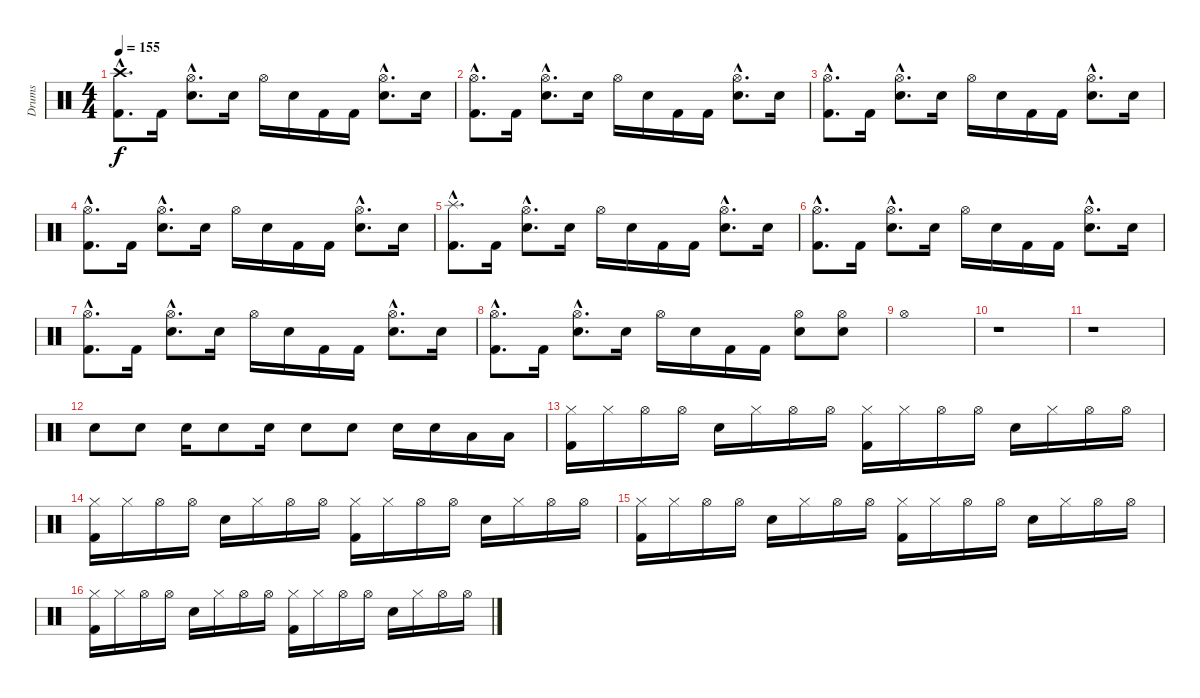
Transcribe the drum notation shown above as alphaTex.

\track ("Drums" "Drums") {instrument percussion}
\staff {score}
\articulation defaults
\ts (4 4)
\tempo 155
\clef neutral
\ks c
("Kick (hit) 2"{hac} "Crash high (hit)"{hac}).8{d dy f} "Kick (hit) 2".16 ("Electric Snare (hit)"{hac} "Hi-Hat (open)"{hac}).8{d} "Electric Snare (hit)".16 "Hi-Hat (open)".16 "Electric Snare (hit)".16 "Kick (hit) 2".16 "Kick (hit) 2".16 ("Electric Snare (hit)"{hac} "Hi-Hat (open)"{hac}).8{d} "Electric Snare (hit)".16 |
("Kick (hit) 2"{hac} "Hi-Hat (open)"{hac}).8{d} "Kick (hit) 2".16 ("Electric Snare (hit)"{hac} "Hi-Hat (open)"{hac}).8{d} "Electric Snare (hit)".16 "Hi-Hat (open)".16 "Electric Snare (hit)".16 "Kick (hit) 2".16 "Kick (hit) 2".16 ("Electric Snare (hit)"{hac} "Hi-Hat (open)"{hac}).8{d} "Electric Snare (hit)".16 |
("Kick (hit) 2"{hac} "Hi-Hat (open)"{hac}).8{d} "Kick (hit) 2".16 ("Electric Snare (hit)"{hac} "Hi-Hat (open)"{hac}).8{d} "Electric Snare (hit)".16 "Hi-Hat (open)".16 "Electric Snare (hit)".16 "Kick (hit) 2".16 "Kick (hit) 2".16 ("Electric Snare (hit)"{hac} "Hi-Hat (open)"{hac}).8{d} "Electric Snare (hit)".16 |
("Kick (hit) 2"{hac} "Hi-Hat (open)"{hac}).8{d} "Kick (hit) 2".16 ("Electric Snare (hit)"{hac} "Hi-Hat (open)"{hac}).8{d} "Electric Snare (hit)".16 "Hi-Hat (open)".16 "Electric Snare (hit)".16 "Kick (hit) 2".16 "Kick (hit) 2".16 ("Electric Snare (hit)"{hac} "Hi-Hat (open)"{hac}).8{d} "Electric Snare (hit)".16 |
("Kick (hit) 2"{hac} "Splash (hit)"{hac}).8{d} "Kick (hit) 2".16 ("Electric Snare (hit)"{hac} "Hi-Hat (open)"{hac}).8{d} "Electric Snare (hit)".16 "Hi-Hat (open)".16 "Electric Snare (hit)".16 "Kick (hit) 2".16 "Kick (hit) 2".16 ("Electric Snare (hit)"{hac} "Hi-Hat (open)"{hac}).8{d} "Electric Snare (hit)".16 |
("Kick (hit) 2"{hac} "Hi-Hat (open)"{hac}).8{d} "Kick (hit) 2".16 ("Electric Snare (hit)"{hac} "Hi-Hat (open)"{hac}).8{d} "Electric Snare (hit)".16 "Hi-Hat (open)".16 "Electric Snare (hit)".16 "Kick (hit) 2".16 "Kick (hit) 2".16 ("Electric Snare (hit)"{hac} "Hi-Hat (open)"{hac}).8{d} "Electric Snare (hit)".16 |
("Kick (hit) 2"{hac} "Hi-Hat (open)"{hac}).8{d} "Kick (hit) 2".16 ("Electric Snare (hit)"{hac} "Hi-Hat (open)"{hac}).8{d} "Electric Snare (hit)".16 "Hi-Hat (open)".16 "Electric Snare (hit)".16 "Kick (hit) 2".16 "Kick (hit) 2".16 ("Electric Snare (hit)"{hac} "Hi-Hat (open)"{hac}).8{d} "Electric Snare (hit)".16 |
("Kick (hit) 2"{hac} "Hi-Hat (open)"{hac}).8{d} "Kick (hit) 2".16 ("Electric Snare (hit)"{hac} "Hi-Hat (open)"{hac}).8{d} "Electric Snare (hit)".16 "Hi-Hat (open)".16 "Electric Snare (hit)".16 "Kick (hit) 2".16 "Kick (hit) 2".16 ("Electric Snare (hit)" "Hi-Hat (open)").8 ("Electric Snare (hit)" "Hi-Hat (open)").8 |
"Hi-Hat (open)".1 |
r.1 |
r.1 |
"Electric Snare (hit)".8 "Electric Snare (hit)".8 "Electric Snare (hit)".16 "Electric Snare (hit)".8 "Electric Snare (hit)".16 "Electric Snare (hit)".8 "Electric Snare (hit)".8 "Electric Snare (hit)".16 "Electric Snare (hit)".16 "Low Tom (hit)".16 "Low Tom (hit)".16 |
("Kick (hit) 2" "Hi-Hat (closed)").16 "Hi-Hat (closed)".16 "Hi-Hat (open)".16 "Hi-Hat (open)".16 "Electric Snare (hit)".16 "Hi-Hat (closed)".16 "Hi-Hat (open)".16 "Hi-Hat (open)".16 ("Kick (hit) 2" "Hi-Hat (closed)").16 "Hi-Hat (closed)".16 "Hi-Hat (open)".16 "Hi-Hat (open)".16 "Electric Snare (hit)".16 "Hi-Hat (closed)".16 "Hi-Hat (open)".16 "Hi-Hat (open)".16 |
("Kick (hit) 2" "Hi-Hat (closed)").16 "Hi-Hat (closed)".16 "Hi-Hat (open)".16 "Hi-Hat (open)".16 "Electric Snare (hit)".16 "Hi-Hat (closed)".16 "Hi-Hat (open)".16 "Hi-Hat (open)".16 ("Kick (hit) 2" "Hi-Hat (closed)").16 "Hi-Hat (closed)".16 "Hi-Hat (open)".16 "Hi-Hat (open)".16 "Electric Snare (hit)".16 "Hi-Hat (closed)".16 "Hi-Hat (open)".16 "Hi-Hat (open)".16 |
("Kick (hit) 2" "Hi-Hat (closed)").16 "Hi-Hat (closed)".16 "Hi-Hat (open)".16 "Hi-Hat (open)".16 "Electric Snare (hit)".16 "Hi-Hat (closed)".16 "Hi-Hat (open)".16 "Hi-Hat (open)".16 ("Kick (hit) 2" "Hi-Hat (closed)").16 "Hi-Hat (closed)".16 "Hi-Hat (open)".16 "Hi-Hat (open)".16 "Electric Snare (hit)".16 "Hi-Hat (closed)".16 "Hi-Hat (open)".16 "Hi-Hat (open)".16 |
("Kick (hit) 2" "Hi-Hat (closed)").16 "Hi-Hat (closed)".16 "Hi-Hat (open)".16 "Hi-Hat (open)".16 "Electric Snare (hit)".16 "Hi-Hat (closed)".16 "Hi-Hat (open)".16 "Hi-Hat (open)".16 ("Kick (hit) 2" "Hi-Hat (closed)").16 "Hi-Hat (closed)".16 "Hi-Hat (open)".16 "Hi-Hat (open)".16 "Electric Snare (hit)".16 "Hi-Hat (closed)".16 "Hi-Hat (open)".16 "Hi-Hat (open)".16
